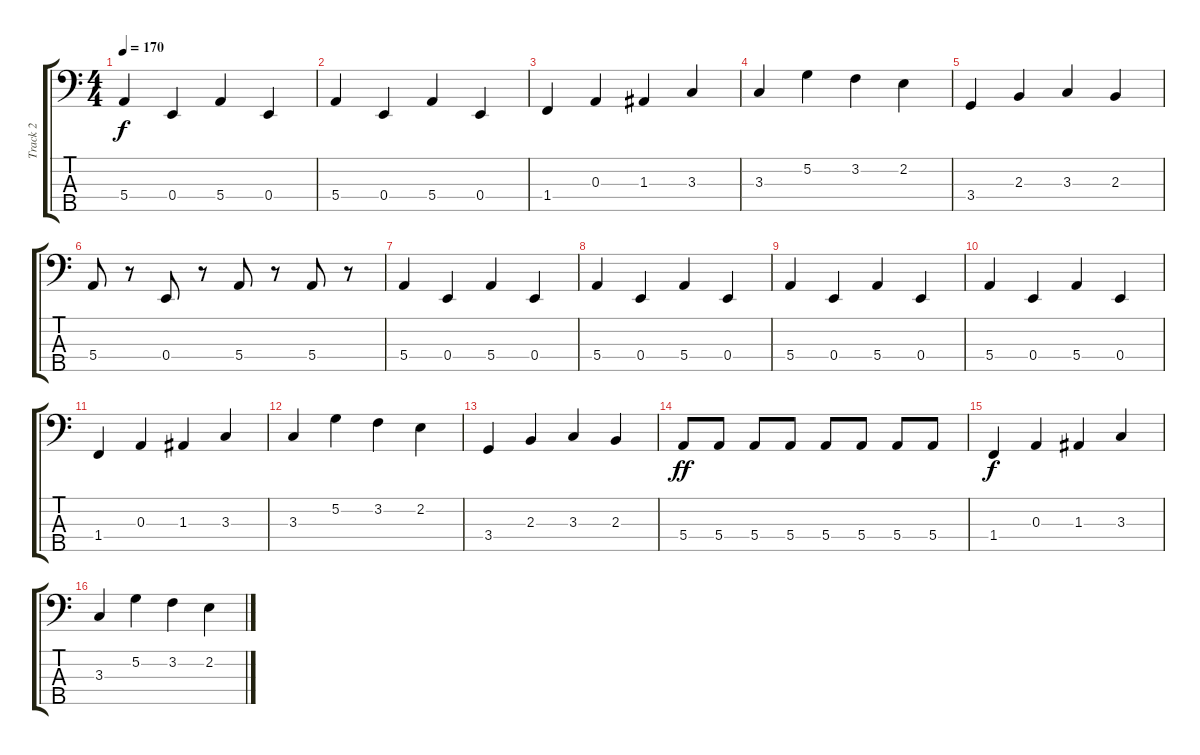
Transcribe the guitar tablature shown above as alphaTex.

\track ("Track 2" "Track 2") {instrument electricbasspick}
\staff {score tabs}
\tuning (G2 D2 A1 E1 B0) {hide}
\ts (4 4)
\tempo 170
\clef f4
\ks c
5.4.4{dy f} 0.4.4 5.4.4 0.4.4 |
5.4.4 0.4.4 5.4.4 0.4.4 |
1.4.4 0.3.4 1.3.4 3.3.4 |
3.3.4 5.2.4 3.2.4 2.2.4 |
3.4.4 2.3.4 3.3.4 2.3.4 |
5.4.8 r.8 0.4.8 r.8 5.4.8 r.8 5.4.8 r.8 |
5.4.4 0.4.4 5.4.4 0.4.4 |
5.4.4 0.4.4 5.4.4 0.4.4 |
5.4.4 0.4.4 5.4.4 0.4.4 |
5.4.4 0.4.4 5.4.4 0.4.4 |
1.4.4 0.3.4 1.3.4 3.3.4 |
3.3.4 5.2.4 3.2.4 2.2.4 |
3.4.4 2.3.4 3.3.4 2.3.4 |
5.4.8{dy ff} 5.4.8 5.4.8 5.4.8 5.4.8 5.4.8 5.4.8 5.4.8 |
1.4.4{dy f} 0.3.4 1.3.4 3.3.4 |
3.3.4 5.2.4 3.2.4 2.2.4
